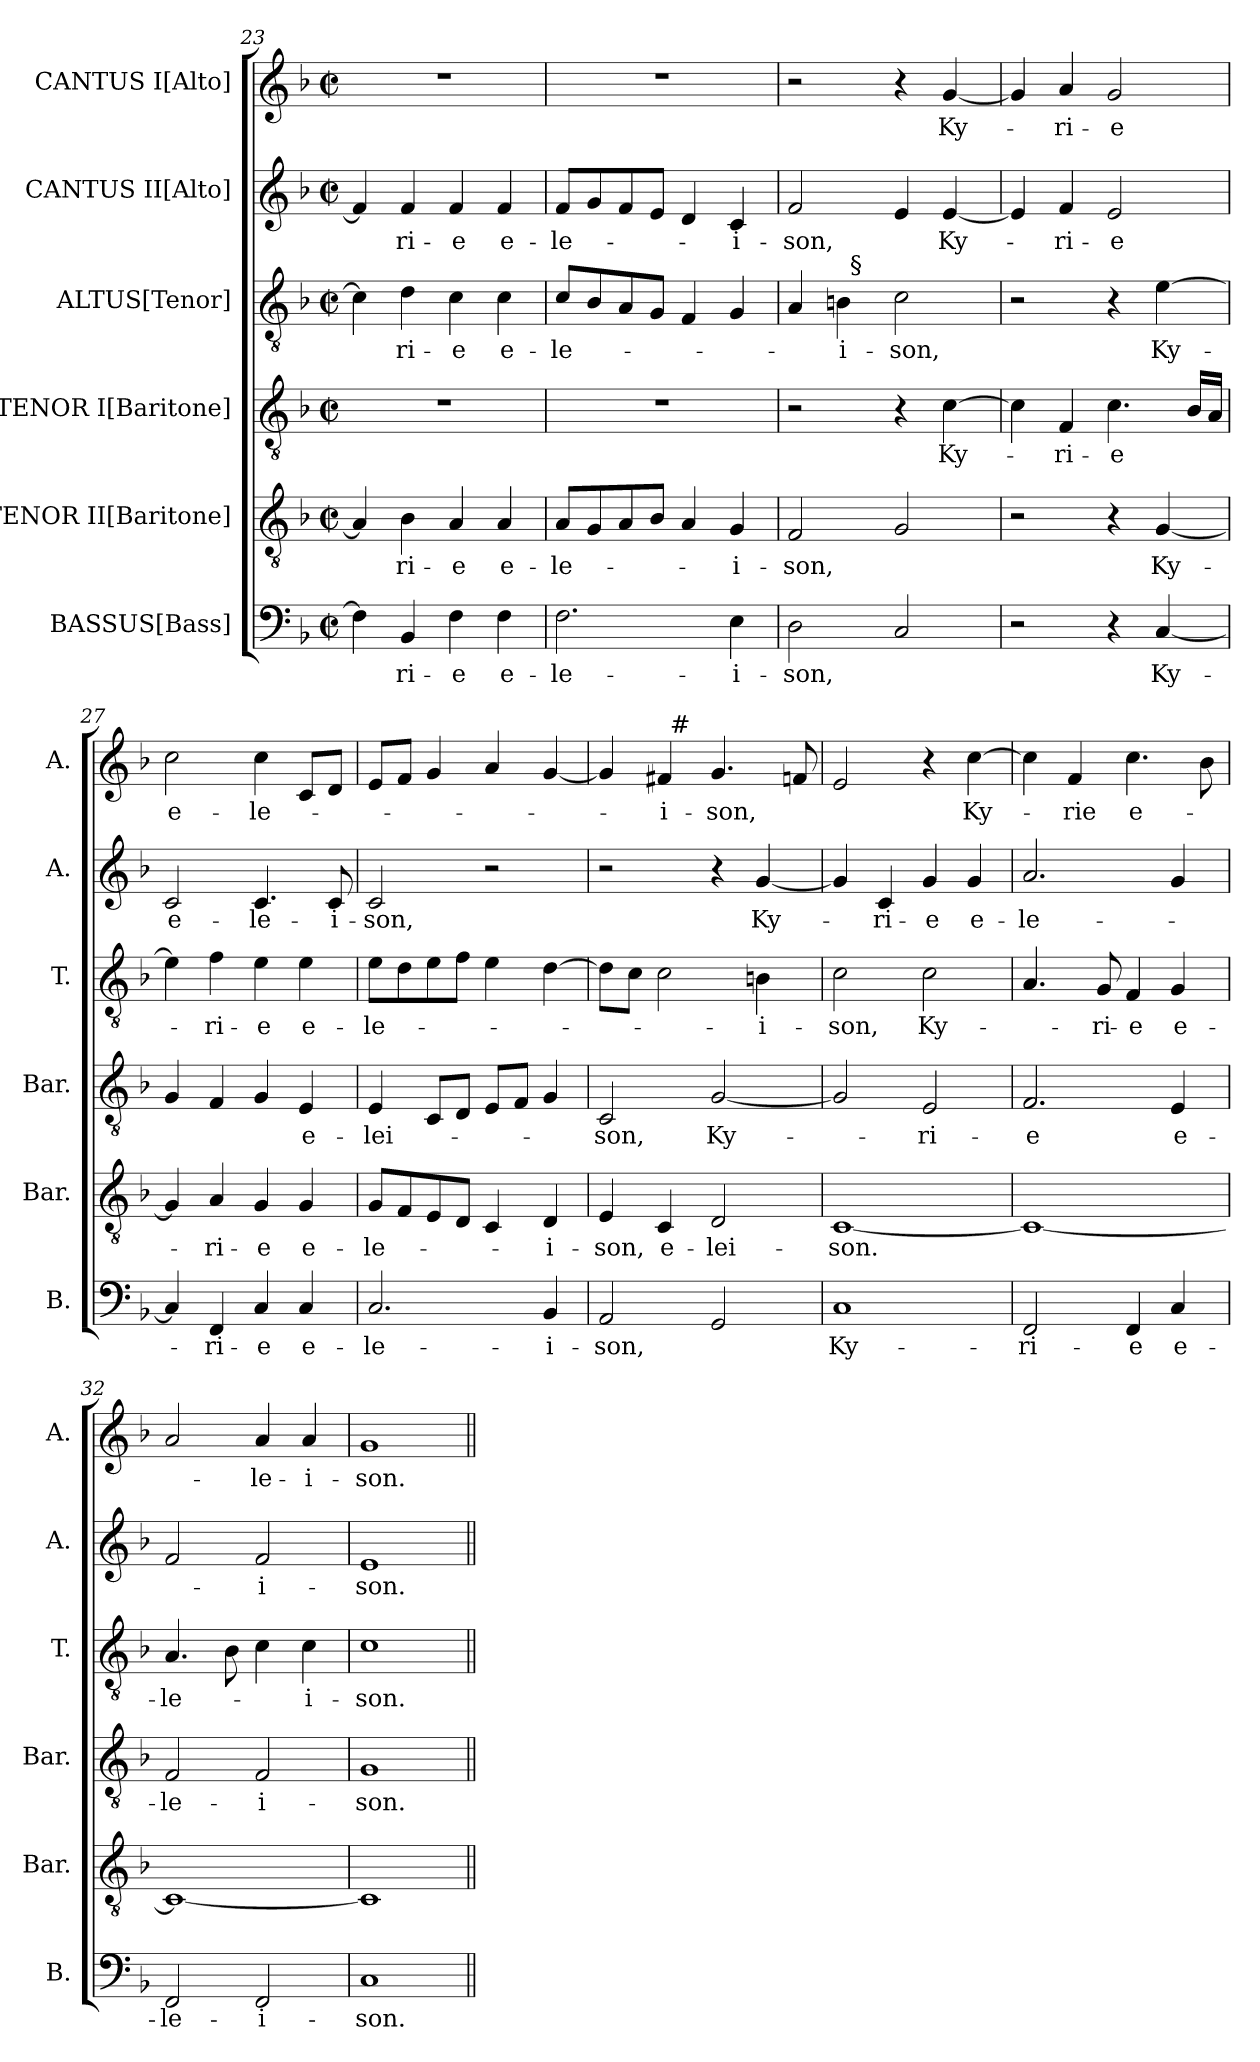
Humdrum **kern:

**kern	**text	**kern	**text	**kern	**text	**kern	**text	**kern	**text	**kern	**text
*part6	*part6	*part5	*part5	*part4	*part4	*part3	*part3	*part2	*part2	*part1	*part1
*staff6	*staff6	*staff5	*staff5	*staff4	*staff4	*staff3	*staff3	*staff2	*staff2	*staff1	*staff1
*I"BASSUS[Bass]	*	*I"TENOR II[Baritone]	*	*I"TENOR I[Baritone]	*	*I"ALTUS[Tenor]	*	*I"CANTUS II[Alto]	*	*I"CANTUS I[Alto]	*
*I'B.	*	*I'Bar.	*	*I'Bar.	*	*I'T.	*	*I'A.	*	*I'A.	*
*clefF4	*	*clefGv2	*	*clefGv2	*	*clefGv2	*	*clefG2	*	*clefG2	*
*	*	*ITrd7c12	*	*ITrd7c12	*	*ITrd7c12	*	*	*	*	*
*k[b-]	*	*k[b-]	*	*k[b-]	*	*k[b-]	*	*k[b-]	*	*k[b-]	*
*F:	*	*F:	*	*F:	*	*F:	*	*F:	*	*F:	*
*M2/2	*	*M2/2	*	*M2/2	*	*M2/2	*	*M2/2	*	*M2/2	*
*met(c|)	*	*met(c|)	*	*met(c|)	*	*met(c|)	*	*met(c|)	*	*met(c|)	*
=23	=23	=23	=23	=23	=23	=23	=23	=23	=23	=23	=23
4F\]	.	4AA/]	.	1r	.	4C\]	.	4f/]	.	1r	.
!	!LO:LY:b	!	!LO:LY:b	!	!	!	!LO:LY:b	!	!LO:LY:b	!	!
4BB-/	-ri-	4BB-\	-ri-	.	.	4D\	-ri-	4f/	-ri-	.	.
!	!LO:LY:b	!	!LO:LY:b	!	!	!	!LO:LY:b	!	!LO:LY:b	!	!
4F\	-e	4AA/	-e	.	.	4C\	-e	4f/	-e	.	.
!	!LO:LY:b	!	!LO:LY:b	!	!	!	!LO:LY:b	!	!LO:LY:b	!	!
4F\	e-	4AA/	e-	.	.	4C\	e-	4f/	e-	.	.
=24	=24	=24	=24	=24	=24	=24	=24	=24	=24	=24	=24
!	!LO:LY:b	!	!LO:LY:b	!	!	!	!LO:LY:b	!	!LO:LY:b	!	!
2.F\	-le-	8AA/L	-le-	1r	.	8C/L	-le-	8f/L	-le-	1r	.
.	.	8GG/	.	.	.	8BB-/	.	8g/	.	.	.
.	.	8AA/	.	.	.	8AA/	.	8f/	.	.	.
.	.	8BB-/J	.	.	.	8GG/J	.	8e/J	.	.	.
.	.	4AA/	.	.	.	4FF/	.	4d/	.	.	.
!	!LO:LY:b	!	!LO:LY:b	!	!	!	!	!	!LO:LY:b	!	!
4E\	-i-	4GG/	-i-	.	.	4GG/	.	4c/	-i-	.	.
!!LO:PB:g=z
=25	=25	=25	=25	=25	=25	=25	=25	=25	=25	=25	=25
!	!LO:LY:b	!	!LO:LY:b	!	!	!	!	!	!LO:LY:b	!	!
*	*	*	*	*	*	*^	*	*	*	*	*
2D\	-son,	2FF/	-son,	2r	.	4AA/	4ryy	.	2f/	-son,	2r	.
!	!	!	!	!	!	!	!	!LO:LY:b	!	!	!	!
.	.	.	.	.	.	4BB\	32ryy	-i-	.	.	.	.
!	!	!	!	!	!	!	!LO:TX:a:t=§	!	!	!	!	!
.	.	.	.	.	.	.	2ryy	.	.	.	.	.
!	!	!	!	!	!	!	!	!LO:LY:b	!	!	!	!
2C/	.	2GG/	.	4r	.	2C\	.	-son,	4e/	.	4r	.
!	!	!	!	!	!LO:LY:b	!	!	!	!	!LO:LY:b	!	!LO:LY:b
.	.	.	.	[>4C\	Ky-	.	.	.	[<4e/	Ky-	[<4g/	Ky-
.	.	.	.	.	.	.	8..ryy	.	.	.	.	.
*	*	*	*	*	*	*v	*v	*	*	*	*	*
=26	=26	=26	=26	=26	=26	=26	=26	=26	=26	=26	=26
2r	.	2r	.	4C\]	.	2r	.	4e/]	.	4g/]	.
!	!	!	!	!	!LO:LY:b	!	!	!	!LO:LY:b	!	!LO:LY:b
.	.	.	.	4FF/	-ri-	.	.	4f/	-ri-	4a/	-ri-
!	!	!	!	!	!LO:LY:b	!	!	!	!LO:LY:b	!	!LO:LY:b
4r	.	4r	.	4.C\	-e	4r	.	2e/	-e	2g/	-e
!	!LO:LY:b	!	!LO:LY:b	!	!	!	!LO:LY:b	!	!	!	!
[<4C/	Ky-	[<4GG/	Ky-	.	.	[>4E\	Ky-	.	.	.	.
.	.	.	.	16BB-/LL	.	.	.	.	.	.	.
.	.	.	.	16AA/JJ	.	.	.	.	.	.	.
=27	=27	=27	=27	=27	=27	=27	=27	=27	=27	=27	=27
!	!	!	!	!	!	!	!	!	!LO:LY:b	!	!LO:LY:b
4C/]	.	4GG/]	.	4GG/	.	4E\]	.	2c/	e-	2cc\	e-
!	!LO:LY:b	!	!LO:LY:b	!	!	!	!LO:LY:b	!	!	!	!
4FF/	-ri-	4AA/	-ri-	4FF/	.	4F\	-ri-	.	.	.	.
!	!LO:LY:b	!	!LO:LY:b	!	!	!	!LO:LY:b	!	!LO:LY:b	!	!LO:LY:b
4C/	-e	4GG/	-e	4GG/	.	4E\	-e	4.c/	-le-	4cc\	-le-
!	!LO:LY:b	!	!LO:LY:b	!	!LO:LY:b	!	!LO:LY:b	!	!	!	!
4C/	e-	4GG/	e-	4EE/	e-	4E\	e-	.	.	8c/L	.
!	!	!	!	!	!	!	!	!	!LO:LY:b	!	!
.	.	.	.	.	.	.	.	8c/	-i-	8d/J	.
=28	=28	=28	=28	=28	=28	=28	=28	=28	=28	=28	=28
!	!LO:LY:b	!	!LO:LY:b	!	!LO:LY:b	!	!LO:LY:b	!	!LO:LY:b	!	!
2.C/	-le-	8GG/L	-le-	4EE/	-lei-	8E\L	-le-	2c/	-son,	8e/L	.
.	.	8FF/	.	.	.	8D\	.	.	.	8f/J	.
.	.	8EE/	.	8CC/L	.	8E\	.	.	.	4g/	.
.	.	8DD/J	.	8DD/J	.	8F\J	.	.	.	.	.
.	.	4CC/	.	8EE/L	.	4E\	.	2r	.	4a/	.
.	.	.	.	8FF/J	.	.	.	.	.	.	.
!	!LO:LY:b	!	!LO:LY:b	!	!	!	!	!	!	!	!
4BB-/	-i-	4DD/	-i-	4GG/	.	[>4D\	.	.	.	[<4g/	.
!!LO:LB:g=z
=29	=29	=29	=29	=29	=29	=29	=29	=29	=29	=29	=29
!	!LO:LY:b	!	!LO:LY:b	!	!LO:LY:b	!	!	!	!	!	!
*	*	*	*	*	*	*	*	*	*	*^	*
2AA/	-son,	4EE/	-son,	2CC/	-son,	8D\L]	.	2r	.	4g/]	4ryy	.
.	.	.	.	.	.	8C\J	.	.	.	.	.	.
!	!	!	!LO:LY:b	!	!	!	!	!	!	!	!	!LO:LY:b
.	.	4CC/	e-	.	.	2C\	.	.	.	4f#/	32ryy	-i-
!	!	!	!	!	!	!	!	!	!	!	!LO:TX:a:t=#	!
.	.	.	.	.	.	.	.	.	.	.	2ryy	.
!	!	!	!LO:LY:b	!	!LO:LY:b	!	!	!	!	!	!	!LO:LY:b
2GG/	.	2DD/	-lei-	[<2GG/	Ky-	.	.	4r	.	4.g/	.	-son,
!	!	!	!	!	!	!	!LO:LY:b	!	!LO:LY:b	!	!	!
.	.	.	.	.	.	4BBn\	-i-	[<4g/	Ky-	.	.	.
.	.	.	.	.	.	.	.	.	.	.	8..ryy	.
.	.	.	.	.	.	.	.	.	.	8fn/	.	.
=30	=30	=30	=30	=30	=30	=30	=30	=30	=30	=30	=30	=30
!	!LO:LY:b	!	!LO:LY:b	!	!	!	!LO:LY:b	!	!	!	!	!
*	*	*	*	*	*	*	*	*	*	*v	*v	*
1C	Ky-	[<1CC	-son.	2GG/]	.	2C\	-son,	4g/]	.	2e/	.
!	!	!	!	!	!	!	!	!	!LO:LY:b	!	!
.	.	.	.	.	.	.	.	4c/	-ri-	.	.
!	!	!	!	!	!LO:LY:b	!	!LO:LY:b	!	!LO:LY:b	!	!
.	.	.	.	2EE/	-ri-	2C\	Ky-	4g/	-e	4r	.
!	!	!	!	!	!	!	!	!	!LO:LY:b	!	!LO:LY:b
.	.	.	.	.	.	.	.	4g/	e-	[>4cc\	Ky-
=31	=31	=31	=31	=31	=31	=31	=31	=31	=31	=31	=31
!	!LO:LY:b	!	!	!	!LO:LY:b	!	!	!	!LO:LY:b	!	!
2FF/	-ri-	1CC_	.	2.FF/	-e	4.AA/	.	2.a/	-le-	4cc\]	.
!	!	!	!	!	!	!	!	!	!	!	!LO:LY:b
.	.	.	.	.	.	.	.	.	.	4f/	-rie
!	!	!	!	!	!	!	!LO:LY:b	!	!	!	!
.	.	.	.	.	.	8GG/	-ri-	.	.	.	.
!	!LO:LY:b	!	!	!	!	!	!LO:LY:b	!	!	!	!LO:LY:b
4FF/	-e	.	.	.	.	4FF/	-e	.	.	4.cc\	e-
!	!LO:LY:b	!	!	!	!LO:LY:b	!	!LO:LY:b	!	!	!	!
4C/	e-	.	.	4EE/	e-	4GG/	e-	4g/	.	.	.
.	.	.	.	.	.	.	.	.	.	8b-\	.
=32	=32	=32	=32	=32	=32	=32	=32	=32	=32	=32	=32
!	!LO:LY:b	!	!	!	!LO:LY:b	!	!LO:LY:b	!	!	!	!
2FF/	-le-	1CC_	.	2FF/	-le-	4.AA/	-le-	2f/	.	2a/	.
.	.	.	.	.	.	8BB-\	.	.	.	.	.
!	!LO:LY:b	!	!	!	!LO:LY:b	!	!	!	!LO:LY:b	!	!LO:LY:b
2FF/	-i-	.	.	2FF/	-i-	4C\	.	2f/	-i-	4a/	-le-
!	!	!	!	!	!	!	!LO:LY:b	!	!	!	!LO:LY:b
.	.	.	.	.	.	4C\	-i-	.	.	4a/	-i-
=33	=33	=33	=33	=33	=33	=33	=33	=33	=33	=33	=33
!	!LO:LY:b	!	!	!	!LO:LY:b	!	!LO:LY:b	!	!LO:LY:b	!	!LO:LY:b
1C	-son.	1CC]	.	1GG	-son.	1C	-son.	1e	-son.	1g	-son.
=||	=||	=||	=||	=||	=||	=||	=||	=||	=||	=||	=||
*-	*-	*-	*-	*-	*-	*-	*-	*-	*-	*-	*-
